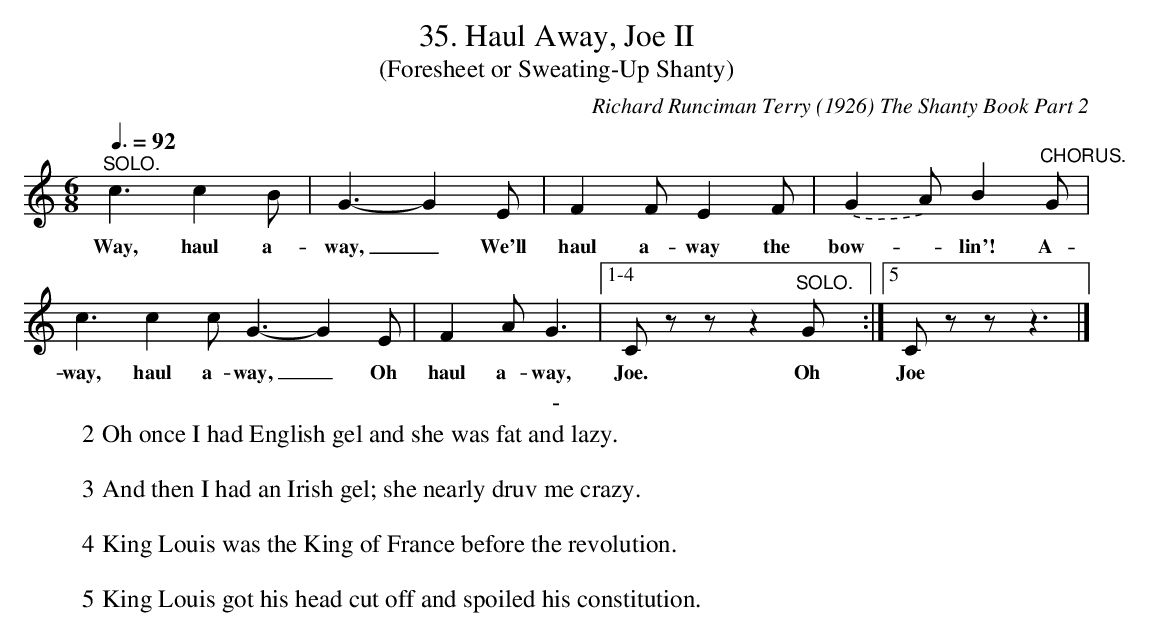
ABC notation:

X:1
T:35. Haul Away, Joe II
T:(Foresheet or Sweating-Up Shanty)
C:Richard Runciman Terry (1926) The Shanty Book Part 2
L:1/8
Q:3/8=92
M:6/8
K:C
 "^SOLO." c3 c2 B | G3-G2 E |
w: Way, haul a-| way,_ We'll |
F2 F E2 F | .(G2 A) B2 "^CHORUS." G | c3 c2 c
w: haul a-way the | bow-*lin'! A- | way, haul a- |
G3-G2 E | F2 A G3 |1-4 C z z z2 "^SOLO." G :|5 C z z z3 |]
w: way,_ Oh | haul a-way, | Joe. Oh | Joe |
T: -
W: 2 Oh once I had English gel and she was fat and lazy.
W:
W: 3 And then I had an Irish gel; she nearly druv me crazy.
W:
W: 4 King Louis was the King of France before the revolution.
W:
W: 5 King Louis got his head cut off and spoiled his constitution.
